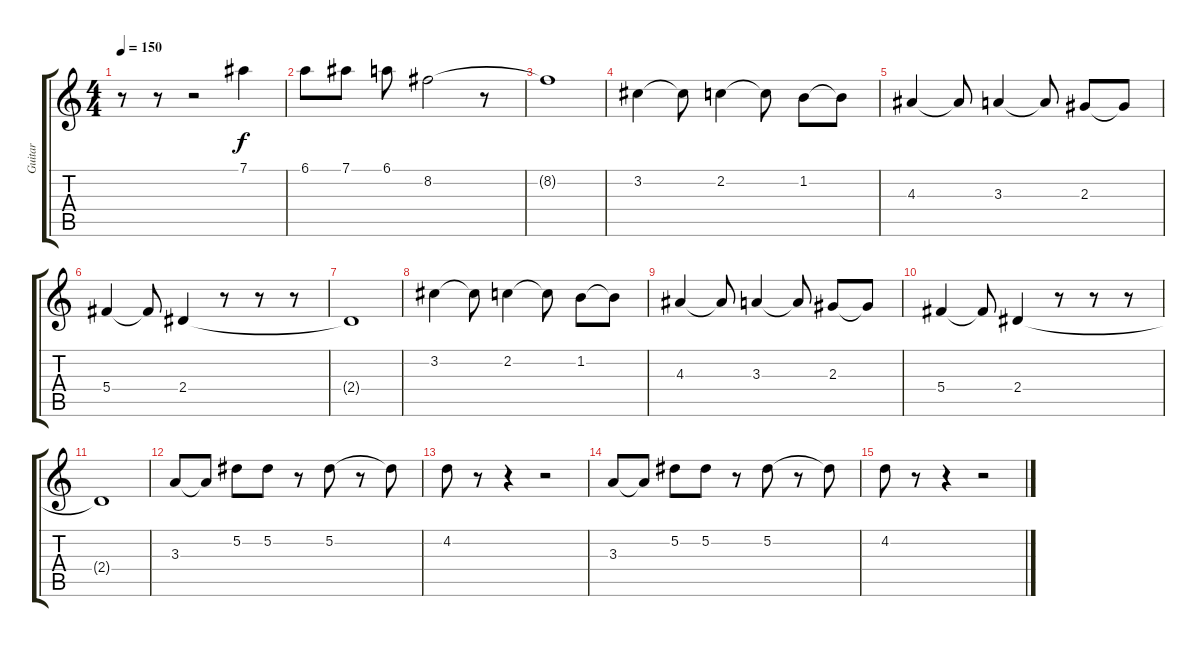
\track ("Guitar" "Guitar") {instrument overdrivenguitar}
\staff {score tabs}
\tuning (Eb4 Bb3 Gb3 Db3 Ab2 Eb2) {hide}
\ts (4 4)
\tempo 150
\clef g2
\ks c
r.8{dy f} r.8 r.2 7.1{t}.4 |
6.1.8 7.1.8 6.1.8 8.2.2 r.8 |
8.2{t}.1 |
3.2.4 3.2{t}.8 2.2.4 2.2{t}.8 1.2.8 1.2{t}.8 |
4.3.4 4.3{t}.8 3.3.4 3.3{t}.8 2.3.8 2.3{t}.8 |
5.4.4 5.4{t}.8 2.4.4 r.8 r.8 r.8 |
2.4{t}.1 |
3.2.4 3.2{t}.8 2.2.4 2.2{t}.8 1.2.8 1.2{t}.8 |
4.3.4 4.3{t}.8 3.3.4 3.3{t}.8 2.3.8 2.3{t}.8 |
5.4.4 5.4{t}.8 2.4.4 r.8 r.8 r.8 |
2.4{t}.1 |
3.3.8 3.3{t}.8 5.2.8 5.2.8 r.8 5.2.8 r.8 5.2{t}.8 |
4.2.8 r.8 r.4 r.2 |
3.3.8 3.3{t}.8 5.2.8 5.2.8 r.8 5.2.8 r.8 5.2{t}.8 |
4.2.8 r.8 r.4 r.2
